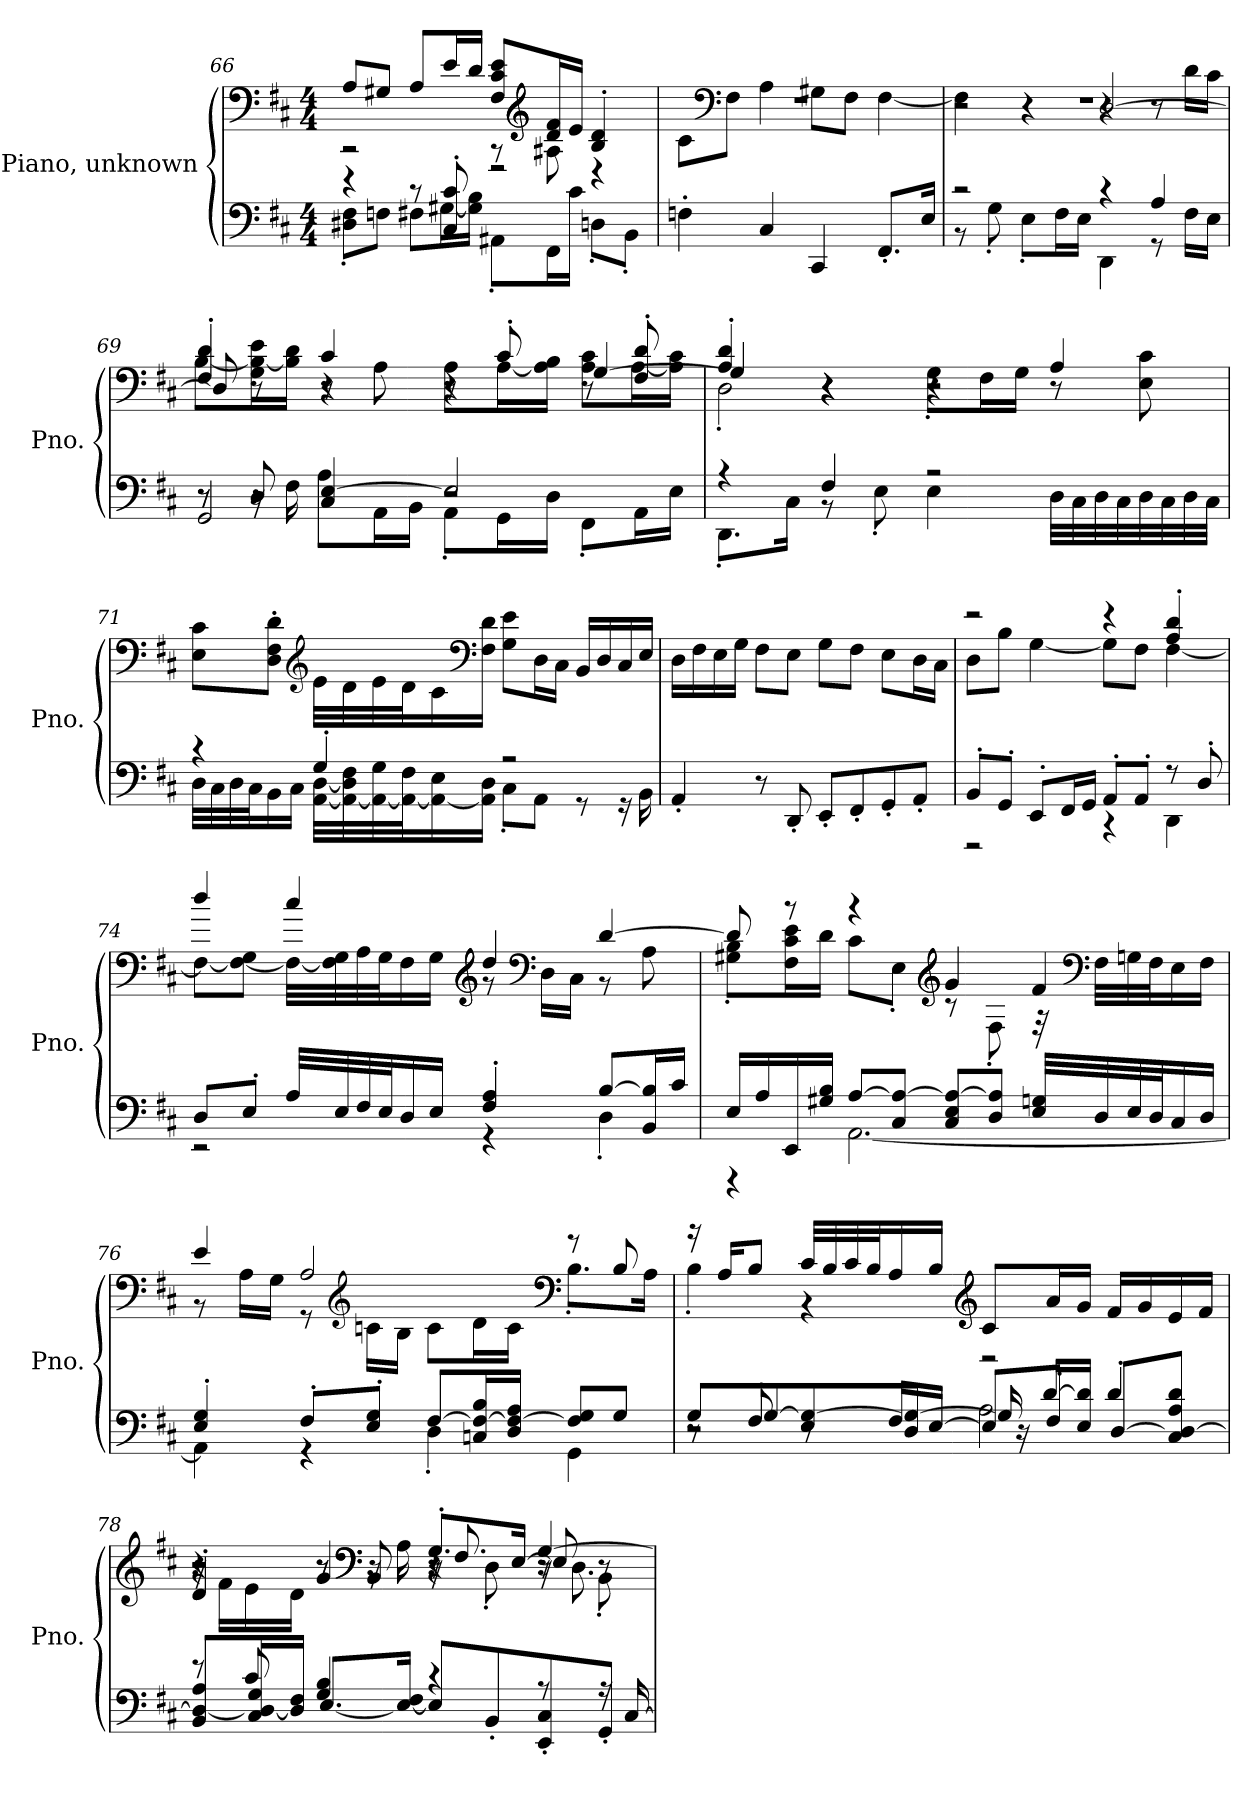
**kern	**kern
*part1	*part1
*staff2	*staff1
*I"Piano, unknown	*
*I'Pno.	*
*clefF4	*clefF4
*k[f#c#]	*k[f#c#]
*M4/4	*M4/4
=66	=66
*^	*^
4r	8D#X\' 8F#\'L	8A/L	2r
.	8Fn\J	8G#X/J	.
8r	8F#X\L	8A/L	.
8C#/' 8c#/'	[16G#X\L	16e/L	.
.	16G#\] 16B\JJ	16d/JJ	.
2r	8AA#X'\L	8F#/ 8c#/ 8e/L	8r
*	*	*clefG2	*
.	16FF#\L	16d/ 16f#/L	8A#X\
.	16c#\JJ	16e/JJ	.
.	8Dn'\L	4B/' 4d/'	4r
.	8BB'\J	.	.
*v	*v	*	*
!!LO:LB:g=z	!!
=67	=67	=67
4Fn'\	1r	8c#\L
*	*clefF4	*
.	.	8F#\J
4C#/	.	4A\
4CC#/	.	8G#X\L
.	.	8F#\J
8.FF#'/L	.	[4F#\
16E/Jk	.	.
=68	=68	=68
*^	*	*^
2r	8r	1r	4F#\]	2r
.	8G'\	.	.	.
.	8E'\L	.	4r	.
.	16F#\L	.	.	.
.	16E\JJ	.	.	.
4r	4DD\	.	4r	[2D/
4A/	8r	.	8r	.
.	16F#\LL	.	16d\LL	.
.	16E\JJ	.	16c#\JJ	.
=69	=69	=69	=69	=69
*	*^	*	*	*
8r	8r	2GG/	4F#/' 4d/'	[8B\L	8D/]
8D/	16r	.	.	16G\ 16B\_ 16e\L	8r
.	16F#\	.	.	16B\] 16d\JJ	.
4C#/ [4E/	8A\L	.	4c#/	8r	4r
.	16AA\L	.	.	8A\	.
.	16BB\JJ	.	.	.	.
2E/]	8AA'\L	2r	8r	8A\L	4r
.	16GG\L	.	8c#'/	[16A\L	.
.	16D\JJ	.	.	16A\] 16B\JJ	.
.	8FF#'\L	.	8r	8A\ 8c#\L	[4G/
.	16AA\L	.	8F#/' 8d/'	[16A\L	.
.	16E\JJ	.	.	16A\] 16c#\JJ	.
*	*v	*v	*	*	*
!!LO:LB:g=z	!!	!!
=70	=70	=70	=70	=70
4r	8.DD'\L	4A/' 4d/'	2D'\	4G/]
.	16C#\Jk	.	.	.
4F#/	8r	4r	.	4r
.	8E'\	.	.	.
2r	4E\	2r	8G'\L	4r
.	.	.	16F#\L	.
.	.	.	16G\JJ	.
.	32D\LLL	.	8r	4A/
.	32C#\	.	.	.
.	32D\	.	.	.
.	32C#\	.	.	.
.	32D\	.	8E\ 8c#\	.
.	32C#\	.	.	.
.	32D\	.	.	.
.	32C#\JJJ	.	.	.
*	*	*v	*v	*v
=71	=71	=71
4r	32D\LLL	8E\ 8c#\L
.	32C#\	.
.	32D\	.
.	32C#\J	.
.	16BB\	8D\' 8F#\' 8d\'J
.	16C#\JJ	.
*	*	*clefG2
4G'/	[32AA\ [32D\LLL	32e\LLL
.	32AA\_ 32D\] 32F#\	32d\
.	32AA\_ 32G\	32e\
.	32AA\_ 32F#\J	32d\J
.	16AA\_ 16E\	16c#\
*	*	*clefF4
.	16AA\] 16D\JJ	16F#\ 16d\JJ
2r	8C#'\L	8G\ 8e\L
.	8AA\J	16D\L
.	.	16C#\JJ
.	8r	16BB/LL
.	.	16D/
.	16r	16C#/
.	16BB\	16E/JJ
*v	*v	*
!!LO:LB:g=z
=72	=72
4AA'/	16D\LL
.	16F#\
.	16E\
.	16G\JJ
8r	8F#\L
8DD'/	8E\J
8EE'/L	8G\L
8FF#'/	8F#\J
8GG'/	8E\L
8AA'/J	16D\L
.	16C#\JJ
=73	=73
*^	*^
8BB'/L	2r	2r	8D\L
8GG'/J	.	.	8B\J
8EE'/L	.	.	[4G\
16FF#/L	.	.	.
16GG/JJ	.	.	.
8AA'/L	4r	4r	8G\L]
8AA'/J	.	.	8F#\J
8r	4DD\	4A/' 4d/'	[4F#\
8D'/	.	.	.
=74	=74	=74	=74
8D/L	2r	4dd/	8F#\L_
8E'/J	.	.	8F#\_ 8G\J
32A/LLL	.	4cc#/	32F#\LLL_
32E/	.	.	32F#\] 32G\
32F#/	.	.	32A\
32E/J	.	.	32G\J
16D/	.	.	16F#\
16E/JJ	.	.	16G\JJ
*	*	*clefG2	*
4F#/' 4A/'	4r	4dd/	8r
*	*	*clefF4	*
.	.	.	16D\LL
.	.	.	16C#\JJ
[8B/L	4D'\	[4d/	8r
16BB/ 16B/]L	.	.	8A\
16c#/JJ	.	.	.
!!LO:LB:g=z	!!
=75	=75	=75	=75
16E/LL	4r	8d/]	8G#X\' 8B\'L
16A/	.	.	.
16EE/	.	8r	16F#\ 16c#\ 16e\L
16G#X/ 16B/JJ	.	.	16d\JJ
[8A/L	[2.AA\	4r	8c#\L
8C#/ 8A/_J	.	.	8E'\J
*	*	*clefG2	*
8C#/ 8E/ 8A/_L	.	4g/	8r
8D/ 8A/]J	.	.	8F#'\
32E/ 32Gn/LLL	.	4f#/	32r
*	*	*clefF4	*
32D/	.	.	32F#\LLL
32E/	.	.	32Gn\
32D/J	.	.	32F#\J
16C#/	.	.	16E\
16D/JJ	.	.	16F#\JJ
=76	=76	=76	=76
4E/' 4G/'	4AA\]	4e/	8r
.	.	.	16A\LL
.	.	.	16G\JJ
8F#'/L	4r	2A/	8r
*	*	*clefG2	*
8E/' 8G/'J	.	.	16cn\LL
.	.	.	16B\JJ
[8F#/L	4D'\	.	8c\L
16Cn/ 16F#/_ 16B/L	.	.	16d\L
16D/ 16F#/_ 16A/JJ	.	.	16c\JJ
*	*	*clefF4	*
8F#/] 8G/L	4GG\	8r	8.B'\L
8G/J	.	8B/	.
.	.	.	16A\Jk
!!LO:PB:g=z	!!
=77	=77	=77	=77
*	*^	*	*
8r	2r	8G/L	16r	4B'\
.	.	.	16A/KL	.
8F#'/	.	[8G/	8B/J	.
8r	.	8E/ 8G/_	32c#/LLL	4r
.	.	.	32B/	.
.	.	.	32c#/	.
.	.	.	32B/J	.
16F#/LL	.	8D/ 8G/_J	16A/	.
[16E/JJ	.	.	16B/JJ	.
*	*	*	*clefG2	*
8E/L]	2A\	16G/]	8c#/L	2r
.	.	16r	.	.
8F#'/J	.	[16d/LL	16a/L	.
.	.	16E/ 16d/]JJ	16g/JJ	.
4d'/	.	[8D/L	16f#/LL	.
.	.	.	16g/	.
.	.	8C#/ 8D/_ 8A/ 8d/J	16e/	.
.	.	.	16f#/JJ	.
*	*v	*v	*	*
=78	=78	=78	=78
*	*	*^	*^
8r	8BB/ 8D/_ 8A/L	4d'/	16r	4r	2r
.	.	.	16f#\LL	.	.
8c#/	16C#/ 16D/_ 16G/L	.	16e\	.	.
.	16D/] 16F#/JJ	.	16d\JJ	.	.
4G/ 4B/	[8.E/L	4g/	8r	8r	.
*	*	*clefF4	*	*	*
.	.	.	16r	8BB/	.
.	16E/_ 16F#/Jk	.	16A\	.	.
4r	8E/L]	16r	8r	8.G'/L	4r
.	.	8.F#/	.	.	.
.	8BB'/	.	8D'\	.	.
.	.	.	.	[16E/Jk	.
8r	8EE/' 8C#/'	[4G/	8r	8E/]	16r
.	.	.	.	.	8.D\
16r	8GG'/J	.	8BB'\	8r	.
[16C#/	.	.	.	.	.
*v	*v	*	*	*	*
*	*v	*v	*v	*v
=	=
*-	*-
